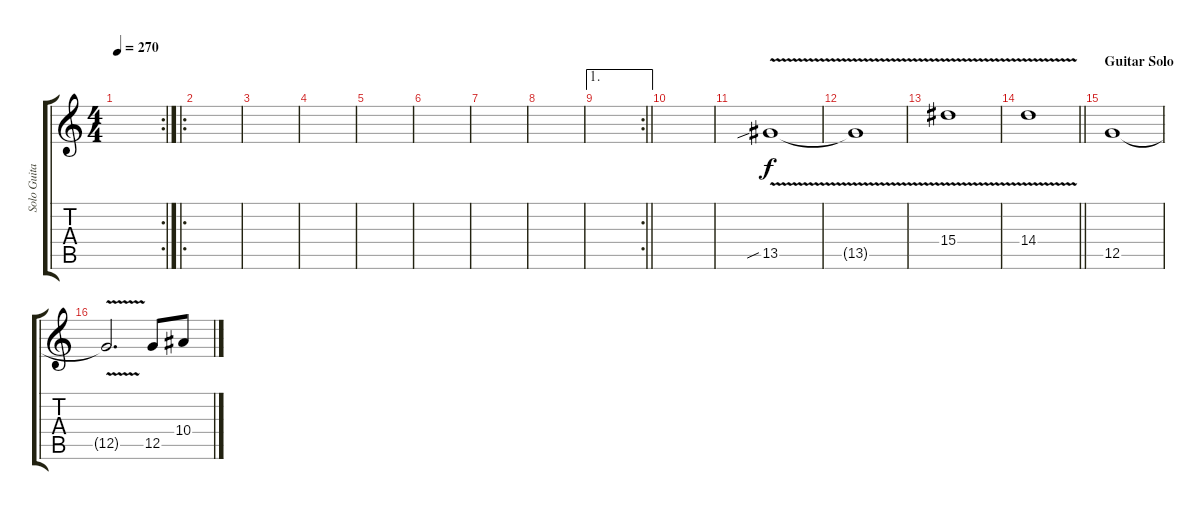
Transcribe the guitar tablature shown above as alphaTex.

\track ("Solo Guitar" "Solo Guita") {instrument overdrivenguitar}
\staff {score tabs}
\tuning (D4 A3 F3 C3 G2 D2) {hide}
\rc 2
\ts (4 4)
\tempo 270
\clef g2
\ks c
|
\ro
|
|
|
|
|
|
|
\ae 1
\rc 2
\barLineRight lightlight
|
|
13.5{v sib}.1 |
13.5{t}.1 |
15.4{v}.1 |
\barLineRight lightlight
14.4{v}.1 |
\section ("" "Guitar Solo")
12.5.1 |
12.5{v t}.2{d} 12.5.8 10.4.8
